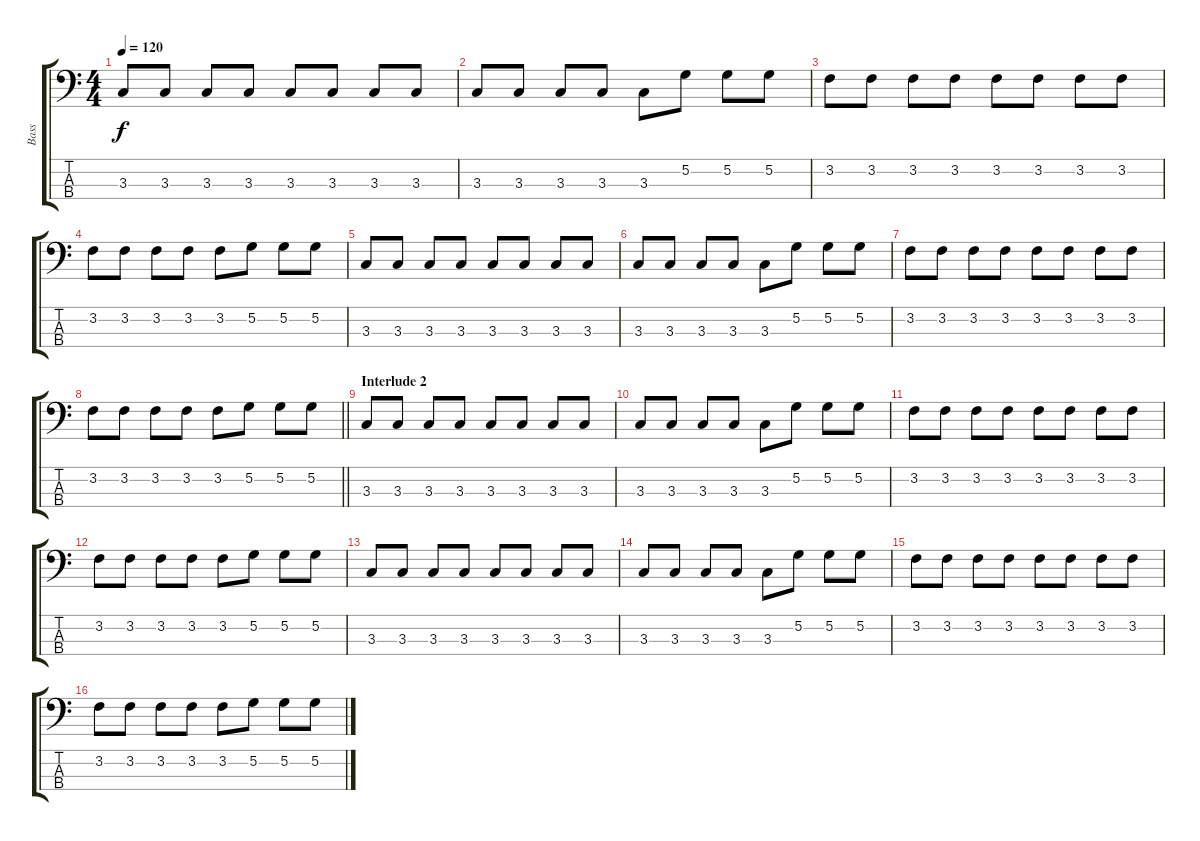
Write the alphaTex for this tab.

\track ("Bass" "Bass") {instrument electricbassfinger}
\staff {score tabs}
\tuning (G2 D2 A1 E1) {hide}
\ts (4 4)
\tempo 120
\clef f4
\ks c
3.3.8{dy f} 3.3.8 3.3.8 3.3.8 3.3.8 3.3.8 3.3.8 3.3.8 |
3.3.8 3.3.8 3.3.8 3.3.8 3.3.8 5.2.8 5.2.8 5.2.8 |
3.2.8 3.2.8 3.2.8 3.2.8 3.2.8 3.2.8 3.2.8 3.2.8 |
3.2.8 3.2.8 3.2.8 3.2.8 3.2.8 5.2.8 5.2.8 5.2.8 |
3.3.8 3.3.8 3.3.8 3.3.8 3.3.8 3.3.8 3.3.8 3.3.8 |
3.3.8 3.3.8 3.3.8 3.3.8 3.3.8 5.2.8 5.2.8 5.2.8 |
3.2.8 3.2.8 3.2.8 3.2.8 3.2.8 3.2.8 3.2.8 3.2.8 |
\barLineRight lightlight
3.2.8 3.2.8 3.2.8 3.2.8 3.2.8 5.2.8 5.2.8 5.2.8 |
\section ("" "Interlude 2")
3.3.8 3.3.8 3.3.8 3.3.8 3.3.8 3.3.8 3.3.8 3.3.8 |
3.3.8 3.3.8 3.3.8 3.3.8 3.3.8 5.2.8 5.2.8 5.2.8 |
3.2.8 3.2.8 3.2.8 3.2.8 3.2.8 3.2.8 3.2.8 3.2.8 |
3.2.8 3.2.8 3.2.8 3.2.8 3.2.8 5.2.8 5.2.8 5.2.8 |
3.3.8 3.3.8 3.3.8 3.3.8 3.3.8 3.3.8 3.3.8 3.3.8 |
3.3.8 3.3.8 3.3.8 3.3.8 3.3.8 5.2.8 5.2.8 5.2.8 |
3.2.8 3.2.8 3.2.8 3.2.8 3.2.8 3.2.8 3.2.8 3.2.8 |
3.2.8 3.2.8 3.2.8 3.2.8 3.2.8 5.2.8 5.2.8 5.2.8
